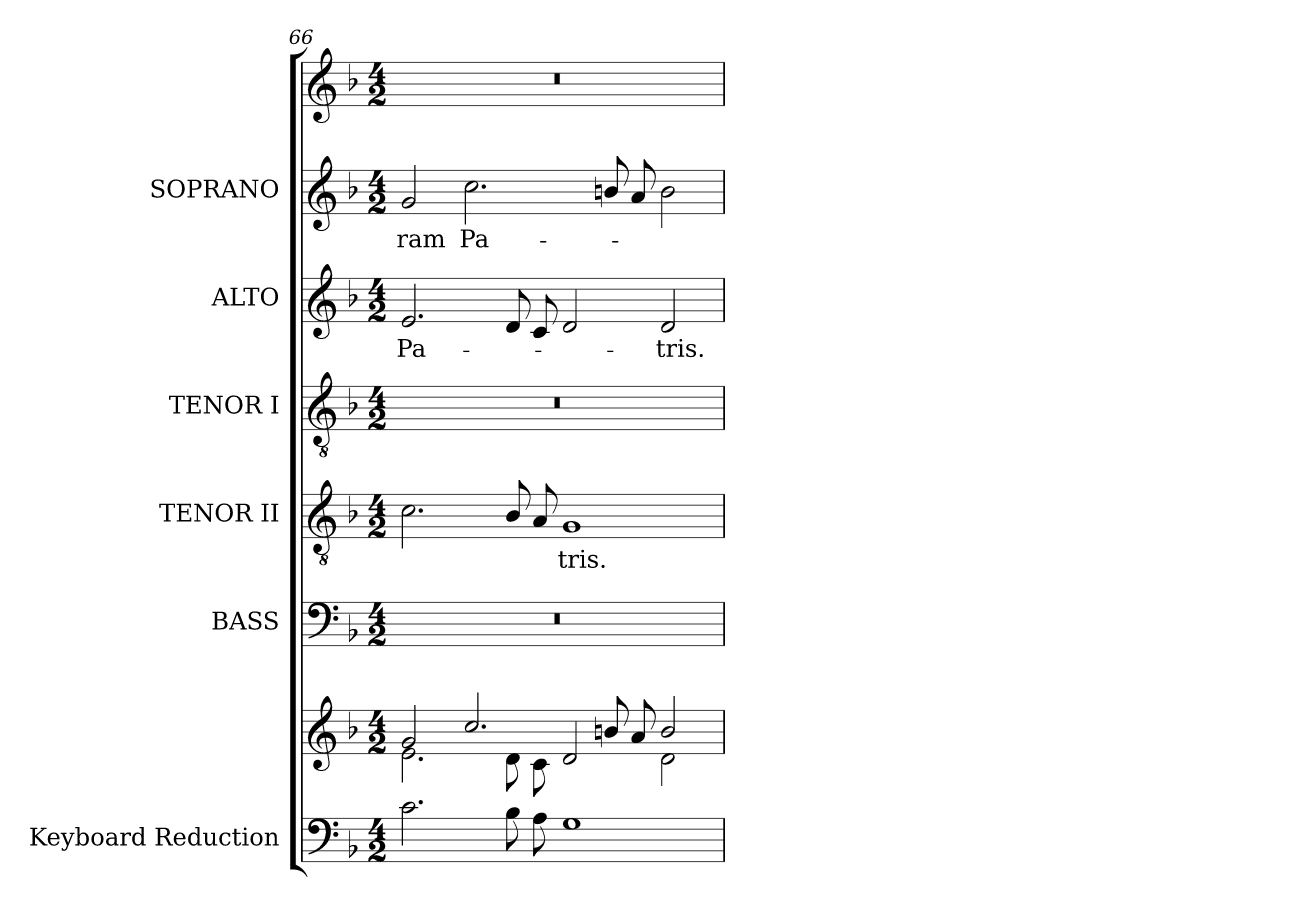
**kern	**kern	**kern	**kern	**text	**kern	**kern	**text	**kern	**text	**kern
*part7	*part7	*part6	*part5	*part5	*part4	*part3	*part3	*part2	*part2	*part1
*staff8	*staff7	*staff6	*staff5	*staff5	*staff4	*staff3	*staff3	*staff2	*staff2	*staff1
*I"Keyboard Reduction	*	*I"BASS	*I"TENOR II	*	*I"TENOR I	*I"ALTO	*	*I"SOPRANO	*	*
*I'Reduc.	*	*I'B.	*I'T. II	*	*I'T. I	*I'A.	*	*I'S.	*	*
*clefF4	*clefG2	*clefF4	*clefGv2	*	*clefGv2	*clefG2	*	*clefG2	*	*clefG2
*	*	*	*ITrd7c12	*	*ITrd7c12	*	*	*	*	*
*k[b-]	*k[b-]	*k[b-]	*k[b-]	*	*k[b-]	*k[b-]	*	*k[b-]	*	*k[b-]
*F:	*F:	*F:	*F:	*	*F:	*F:	*	*F:	*	*F:
*M4/2	*M4/2	*M4/2	*M4/2	*	*M4/2	*M4/2	*	*M4/2	*	*M4/2
=66	=66	=66	=66	=66	=66	=66	=66	=66	=66	=66
*	*^	*	*	*	*	*	*	*	*	*
!	!	!	!LO:N:vis=1	!	!	!LO:N:vis=1	!	!	!	!	!
!	!	!	!	!	!	!	!	!LO:LY:b:color=#000000	!	!	!
!	!	!	!	!	!	!	!	!	!	!LO:LY:b:color=#000000	!LO:N:vis=1
2.ci\	2gi/	2.ei\	0r	2.Ci\	.	0r	2.ei/	Pa-	2gi/	-ram	0r
!	!	!	!	!	!	!	!	!	!	!LO:LY:b:color=#000000	!
.	2.cci/	.	.	.	.	.	.	.	2.cci\	Pa-	.
8B-i\	.	8di\	.	8BB-i/	.	.	8di/	.	.	.	.
8Ai\	.	8ci\	.	8AAi/	.	.	8ci/	.	.	.	.
!	!	!	!	!	!LO:LY:b:color=#000000	!	!	!	!	!	!
1Gi	.	2di/	.	1GGi	-tris.	.	2di/	.	.	.	.
.	8bni/	.	.	.	.	.	.	.	8bni/	.	.
.	8ai/	.	.	.	.	.	.	.	8ai/	.	.
!	!	!	!	!	!	!	!	!LO:LY:b:color=#000000	!	!	!
.	2bi/	2di\	.	.	.	.	2di/	-tris.	2bi\	.	.
*	*v	*v	*	*	*	*	*	*	*	*	*
=	=	=	=	=	=	=	=	=	=	=
*-	*-	*-	*-	*-	*-	*-	*-	*-	*-	*-
